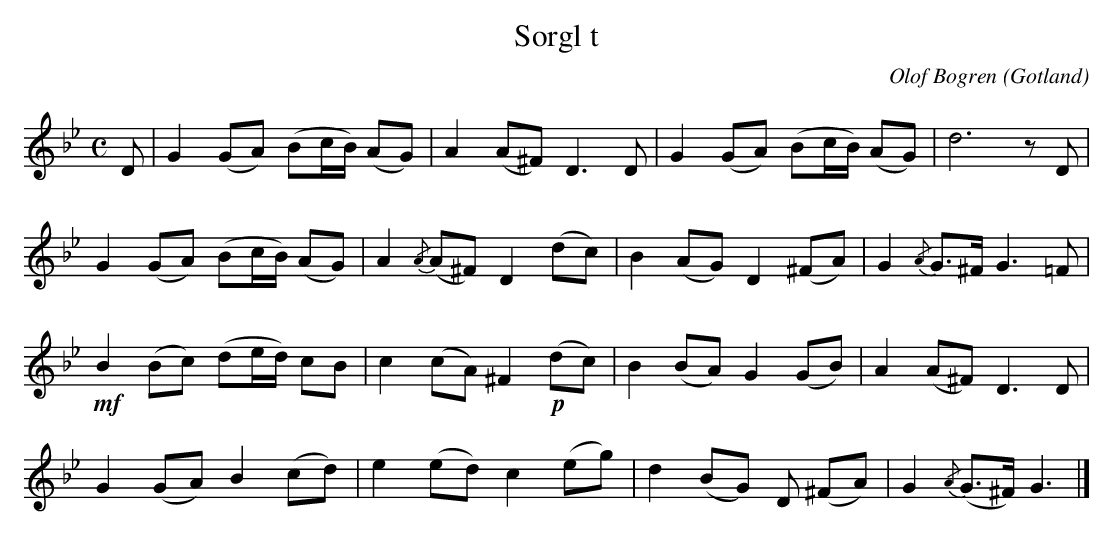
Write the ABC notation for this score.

X:1
T:Sorgl t
C:Olof Bogren
O:Gotland
M:C
L:1/8
K:Gm
D|G2 (GA) (Bc/B/) (AG)|A2 (A^F) D3 D|G2 (GA) (Bc/B/) (AG)|d6 z D|
G2 (GA) (Bc/B/) (AG)|A2 {/A}(A^F) D2 (dc)|B2 (AG) D2 (^FA)|G2 {/A}G>^F G3 =F|
+mf+B2 (Bc) (de/d/) cB|c2 (cA) ^F2 +p+(dc)|B2 (BA) G2 (GB)|A2 (A^F) D3 D|
G2 (GA) B2 (cd)|e2 (ed) c2 (eg)|d2 (BG) D (^FA)|G2 {/A}(G>^F) G3|]
